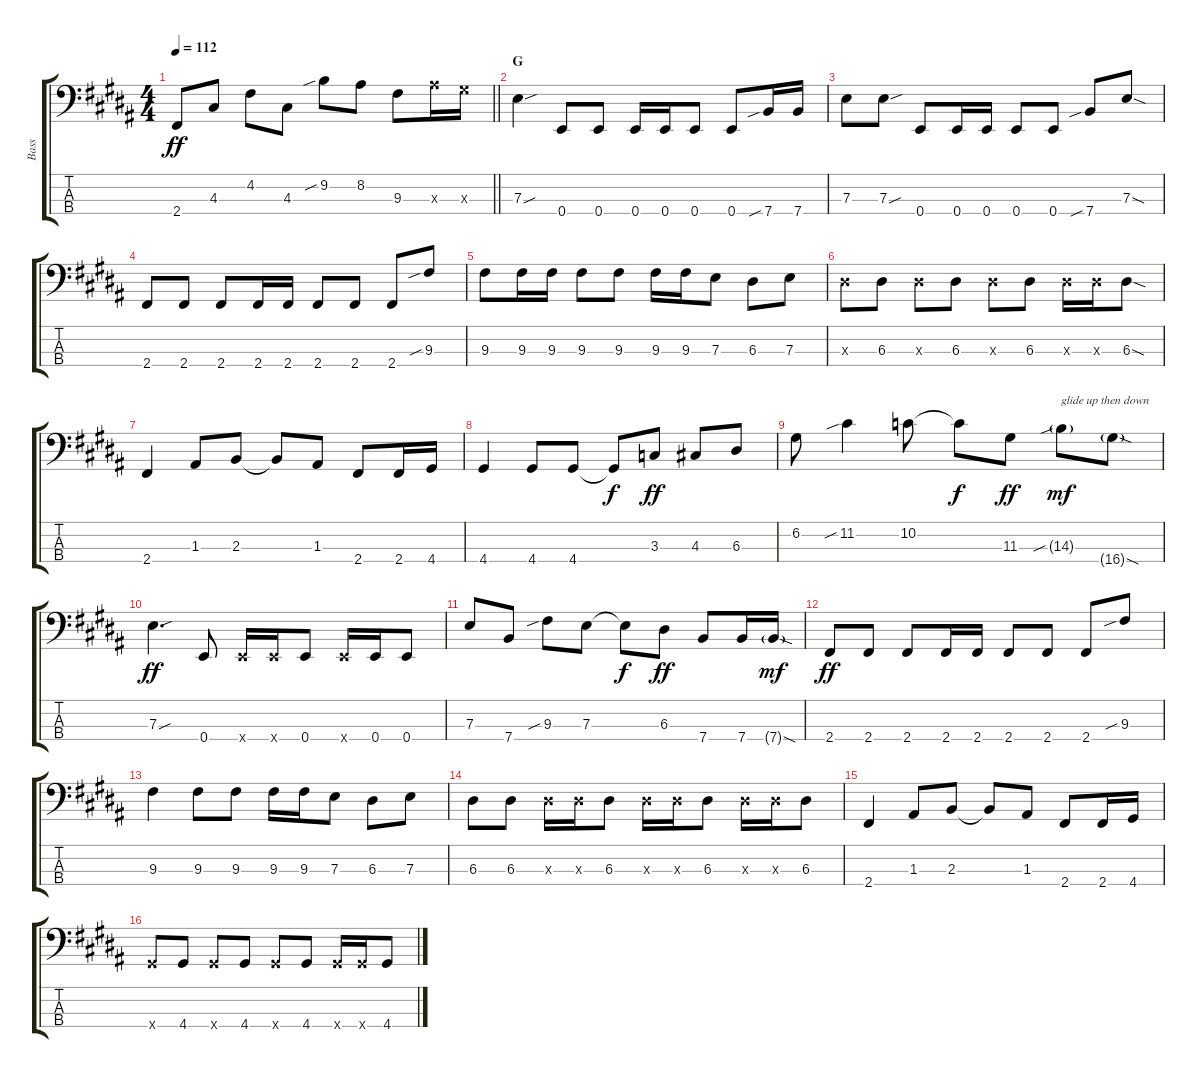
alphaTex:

\track ("Bass" "Bass") {instrument electricbasspick}
\staff {score tabs}
\tuning (G2 D2 A1 E1) {hide}
\ts (4 4)
\tempo 112
\clef f4
\barLineRight lightlight
\ks b
2.4.8{dy ff} 4.3.8 4.2.8 4.3.8 9.2{sib}.8 8.2.8 9.3.8 13.3{x}.16 11.3{x}.16 |
\section ("" "G")
7.3{sou}.4 0.4.8 0.4.8 0.4.16 0.4.16 0.4.8 0.4.8 7.4{sib}.16 7.4.16 |
7.3.8 7.3{sou}.8 0.4.8 0.4.16 0.4.16 0.4.8 0.4.8 7.4{sib}.8 7.3{sod}.8 |
2.4.8 2.4.8 2.4.8 2.4.16 2.4.16 2.4.8 2.4.8 2.4.8 9.3{sib}.8 |
9.3.8 9.3.16 9.3.16 9.3.8 9.3.8 9.3.16 9.3.16 7.3.8 6.3.8 7.3.8 |
6.3{x}.8 6.3.8 6.3{x}.8 6.3.8 6.3{x}.8 6.3.8 6.3{x}.16 6.3{x}.16 6.3{sod}.8 |
2.4.4 1.3.8 2.3.8 2.3{t}.8 1.3.8 2.4.8 2.4.16 4.4.16 |
4.4.4 4.4.8 4.4.8 4.4{t}.8{dy f} 3.3.8{dy ff} 4.3.8 6.3.8 |
6.2.8 11.2{sib}.4 10.2.8 10.2{t}.8{dy f} 11.3.8{dy ff} 14.3{sib g}.8{txt "glide up then down" dy mf} 16.4{sod g}.8 |
7.3{sou}.4{d dy ff} 0.4.8 0.4{x}.16 0.4{x}.16 0.4.8 0.4{x}.16 0.4.16 0.4.8 |
7.3.8 7.4.8 9.3{sib}.8 7.3.8 7.3{t}.8{dy f} 6.3.8{dy ff} 7.4.8 7.4.16 7.4{sod g}.16{dy mf} |
2.4.8{dy ff} 2.4.8 2.4.8 2.4.16 2.4.16 2.4.8 2.4.8 2.4.8 9.3{sib}.8 |
9.3.4 9.3.8 9.3.8 9.3.16 9.3.16 7.3.8 6.3.8 7.3.8 |
6.3.8 6.3.8 6.3{x}.16 6.3{x}.16 6.3.8 6.3{x}.16 6.3{x}.16 6.3.8 6.3{x}.16 6.3{x}.16 6.3.8 |
2.4.4 1.3.8 2.3.8 2.3{t}.8 1.3.8 2.4.8 2.4.16 4.4.16 |
4.4{x}.8 4.4.8 4.4{x}.8 4.4.8 4.4{x}.8 4.4.8 4.4{x}.16 4.4{x}.16 4.4.8
